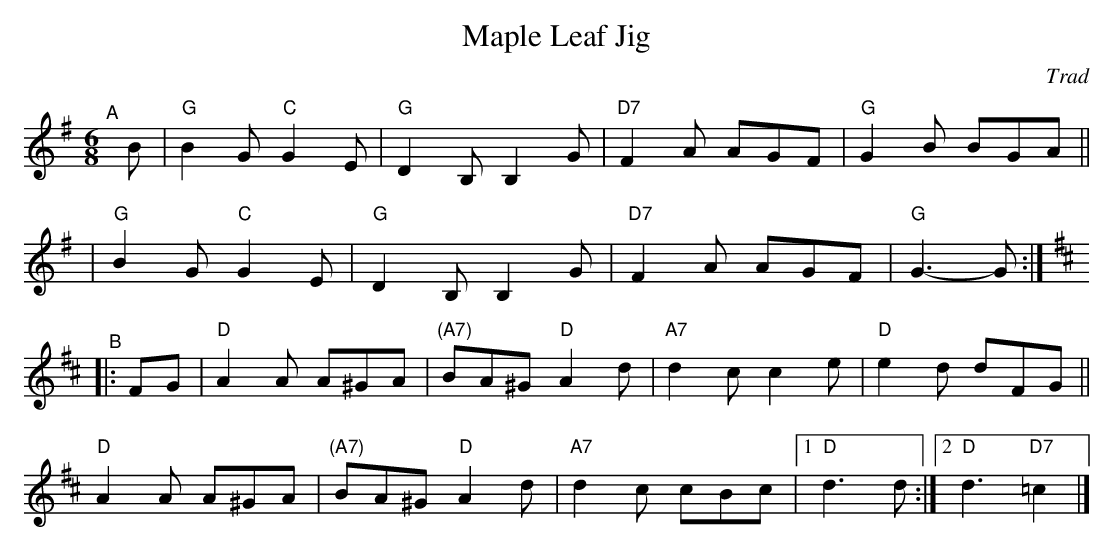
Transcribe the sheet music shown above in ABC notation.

X:1
T: Maple Leaf Jig
C: Trad
M: 6/8
L: 1/8
K: G
"^A"[|] B \
| "G"B2G "C"G2E | "G"D2B, B,2G | "D7"F2A AGF | "G"G2B BGA ||
| "G"B2G "C"G2E | "G"D2B, B,2G | "D7"F2A AGF | "G"G3- G :|
K: D
"^B"\
|: FG |\
"D"A2A A^GA | "(A7)"BA^G "D"A2d | "A7"d2c c2e | "D"e2d dFG ||
"D"A2A A^GA | "(A7)"BA^G "D"A2d | "A7"d2c cBc |[1 "D"d3 d :|[2 "D"d3 "D7"=c2 |]
